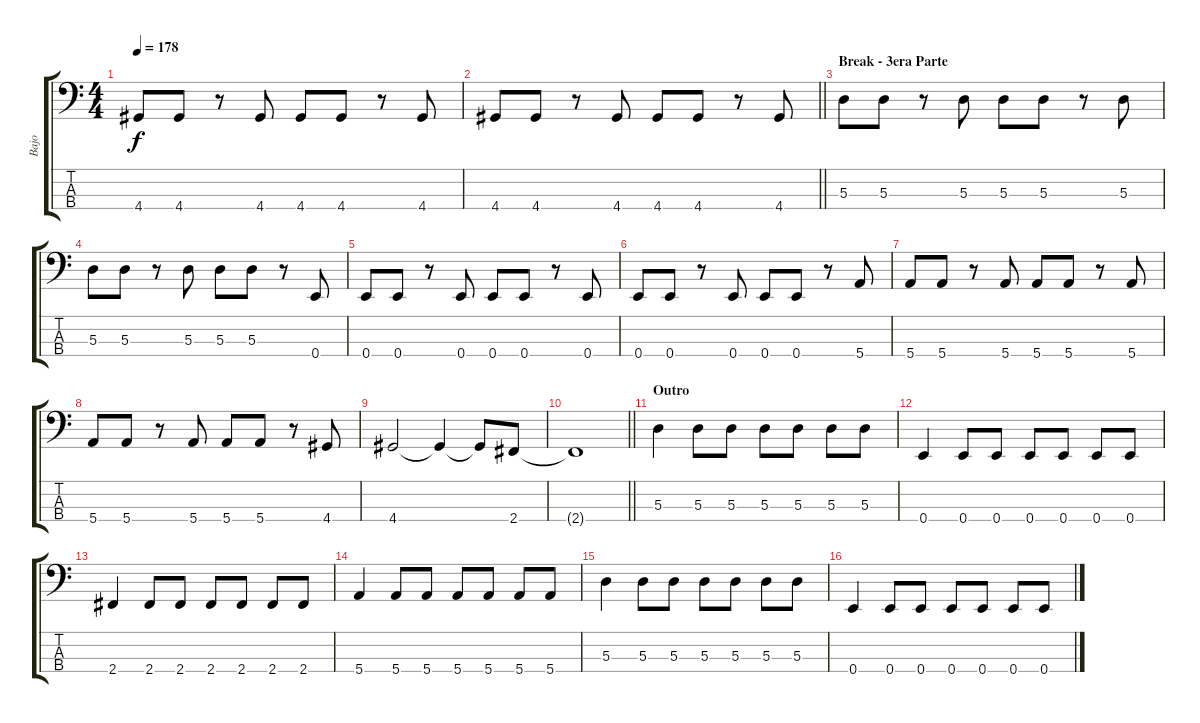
\track ("Bajo" "Bajo") {instrument electricbasspick}
\staff {score tabs}
\tuning (G2 D2 A1 E1) {hide}
\ts (4 4)
\tempo 178
\clef f4
\ks c
4.4.8{dy f} 4.4.8 r.8 4.4.8 4.4.8 4.4.8 r.8 4.4.8 |
\barLineRight lightlight
4.4.8 4.4.8 r.8 4.4.8 4.4.8 4.4.8 r.8 4.4.8 |
\section ("" "Break - 3era Parte")
5.3.8{volume 14} 5.3.8 r.8 5.3.8 5.3.8 5.3.8 r.8 5.3.8 |
5.3.8 5.3.8 r.8 5.3.8 5.3.8 5.3.8 r.8 0.4.8 |
0.4.8 0.4.8 r.8 0.4.8 0.4.8 0.4.8 r.8 0.4.8 |
0.4.8 0.4.8 r.8 0.4.8 0.4.8 0.4.8 r.8 5.4.8 |
5.4.8 5.4.8 r.8 5.4.8 5.4.8 5.4.8 r.8 5.4.8 |
5.4.8 5.4.8 r.8 5.4.8 5.4.8 5.4.8 r.8 4.4.8 |
4.4.2 4.4{t}.4 4.4{t}.8 2.4.8 |
\barLineRight lightlight
2.4{t}.1 |
\section ("" "Outro")
5.3.4 5.3.8 5.3.8 5.3.8 5.3.8 5.3.8 5.3.8 |
0.4.4{volume 8} 0.4.8 0.4.8 0.4.8 0.4.8 0.4.8 0.4.8 |
2.4.4 2.4.8 2.4.8 2.4.8 2.4.8 2.4.8 2.4.8 |
5.4.4 5.4.8 5.4.8 5.4.8 5.4.8 5.4.8 5.4.8 |
5.3.4 5.3.8 5.3.8 5.3.8 5.3.8 5.3.8 5.3.8 |
0.4.4{volume 0} 0.4.8 0.4.8 0.4.8 0.4.8 0.4.8 0.4.8
